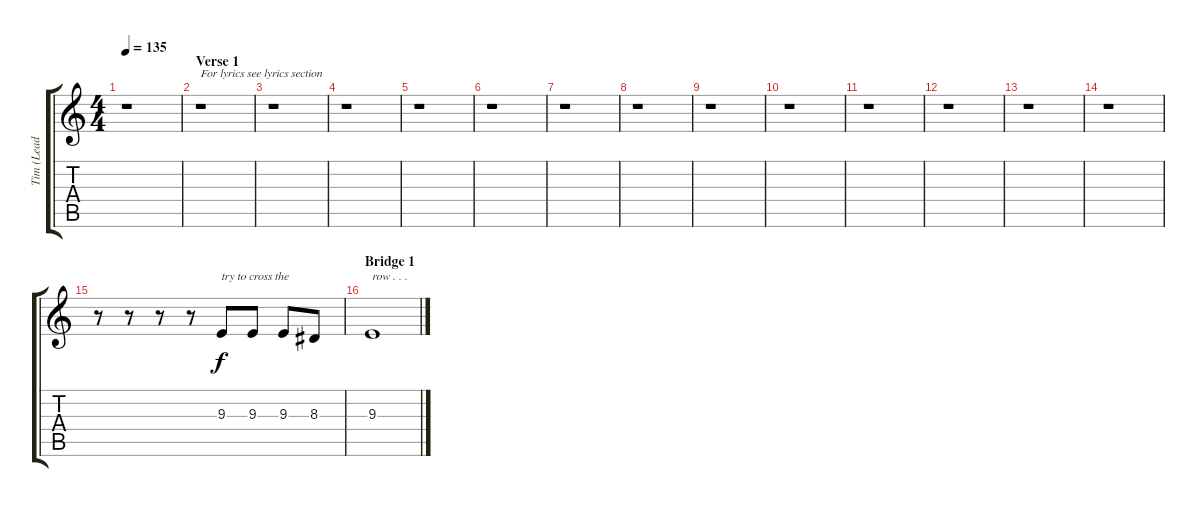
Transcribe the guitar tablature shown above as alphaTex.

\track ("Tim (Lead Vocals) Rick, John (Backing)" "Tim (Lead ") {instrument clarinet}
\staff {score tabs}
\tuning (E4 B3 G3 D3 A2 E2) {hide}
\ts (4 4)
\tempo 135
\clef g2
\ks c
r.1{dy f} |
\section ("" "Verse 1")
r.1{txt "For lyrics see lyrics section"} |
r.1 |
r.1 |
r.1 |
r.1 |
r.1 |
r.1 |
r.1 |
r.1 |
r.1 |
r.1 |
r.1 |
r.1 |
r.8 r.8 r.8 r.8 9.3.8{txt "try to cross the"} 9.3.8 9.3.8 8.3.8 |
\section ("" "Bridge 1")
9.3.1{txt "row . . ."}
